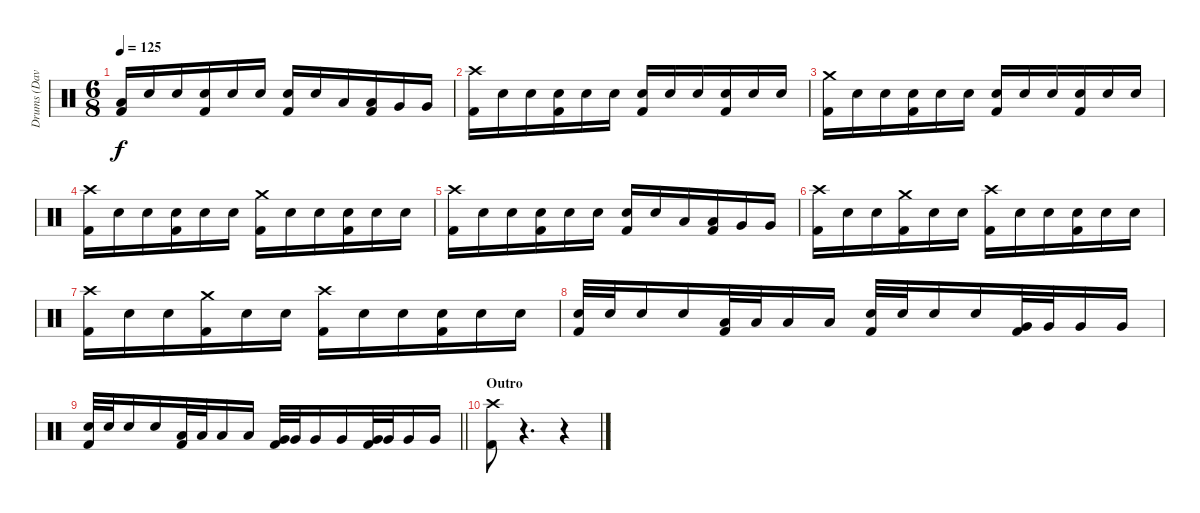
\track ("Drums (Dave Grohl)" "Drums (Dav") {instrument percussion}
\staff {score}
\articulation defaults
\ts (6 8)
\tempo 125
\clef neutral
\ks c
("Low Tom (hit)" "Kick (hit) 2").16{dy f} "Electric Snare (hit)".16 "Electric Snare (hit)".16 ("Electric Snare (hit)" "Kick (hit) 2").16 "Electric Snare (hit)".16 "Electric Snare (hit)".16 ("Electric Snare (hit)" "Kick (hit) 2").16 "Electric Snare (hit)".16 "Low Tom (hit)".16 ("Low Tom (hit)" "Kick (hit) 2").16 "Very Low Tom (hit)".16 "Very Low Tom (hit)".16 |
("Crash high (hit)" "Kick (hit) 2").16 "Electric Snare (hit)".16 "Electric Snare (hit)".16 ("Electric Snare (hit)" "Kick (hit) 2").16 "Electric Snare (hit)".16 "Electric Snare (hit)".16 ("Electric Snare (hit)" "Kick (hit) 2").16 "Electric Snare (hit)".16 "Electric Snare (hit)".16 ("Electric Snare (hit)" "Kick (hit) 2").16 "Electric Snare (hit)".16 "Electric Snare (hit)".16 |
("Crash medium (hit)" "Kick (hit) 2").16 "Electric Snare (hit)".16 "Electric Snare (hit)".16 ("Electric Snare (hit)" "Kick (hit) 2").16 "Electric Snare (hit)".16 "Electric Snare (hit)".16 ("Electric Snare (hit)" "Kick (hit) 2").16 "Electric Snare (hit)".16 "Electric Snare (hit)".16 ("Electric Snare (hit)" "Kick (hit) 2").16 "Electric Snare (hit)".16 "Electric Snare (hit)".16 |
("Crash high (hit)" "Kick (hit) 2").16 "Electric Snare (hit)".16 "Electric Snare (hit)".16 ("Electric Snare (hit)" "Kick (hit) 2").16 "Electric Snare (hit)".16 "Electric Snare (hit)".16 ("Crash medium (hit)" "Kick (hit) 2").16 "Electric Snare (hit)".16 "Electric Snare (hit)".16 ("Electric Snare (hit)" "Kick (hit) 2").16 "Electric Snare (hit)".16 "Electric Snare (hit)".16 |
("Crash high (hit)" "Kick (hit) 2").16 "Electric Snare (hit)".16 "Electric Snare (hit)".16 ("Electric Snare (hit)" "Kick (hit) 2").16 "Electric Snare (hit)".16 "Electric Snare (hit)".16 ("Electric Snare (hit)" "Kick (hit) 2").16 "Electric Snare (hit)".16 "Low Tom (hit)".16 ("Low Tom (hit)" "Kick (hit) 2").16 "Very Low Tom (hit)".16 "Very Low Tom (hit)".16 |
("Crash high (hit)" "Kick (hit) 2").16 "Electric Snare (hit)".16 "Electric Snare (hit)".16 ("Crash medium (hit)" "Kick (hit) 2").16 "Electric Snare (hit)".16 "Electric Snare (hit)".16 ("Crash high (hit)" "Kick (hit) 2").16 "Electric Snare (hit)".16 "Electric Snare (hit)".16 ("Electric Snare (hit)" "Kick (hit) 2").16 "Electric Snare (hit)".16 "Electric Snare (hit)".16 |
("Crash high (hit)" "Kick (hit) 2").16 "Electric Snare (hit)".16 "Electric Snare (hit)".16 ("Crash medium (hit)" "Kick (hit) 2").16 "Electric Snare (hit)".16 "Electric Snare (hit)".16 ("Crash high (hit)" "Kick (hit) 2").16 "Electric Snare (hit)".16 "Electric Snare (hit)".16 ("Electric Snare (hit)" "Kick (hit) 2").16 "Electric Snare (hit)".16 "Electric Snare (hit)".16 |
("Electric Snare (hit)" "Kick (hit) 2").32 "Electric Snare (hit)".32 "Electric Snare (hit)".16 "Electric Snare (hit)".16 ("Low Tom (hit)" "Kick (hit) 2").32 "Low Tom (hit)".32 "Low Tom (hit)".16 "Low Tom (hit)".16 ("Electric Snare (hit)" "Kick (hit) 2").32 "Electric Snare (hit)".32 "Electric Snare (hit)".16 "Electric Snare (hit)".16 ("Very Low Tom (hit)" "Kick (hit) 2").32 "Very Low Tom (hit)".32 "Very Low Tom (hit)".16 "Very Low Tom (hit)".16 |
\barLineRight lightlight
("Electric Snare (hit)" "Kick (hit) 2").32 "Electric Snare (hit)".32 "Electric Snare (hit)".16 "Electric Snare (hit)".16 ("Low Tom (hit)" "Kick (hit) 2").32 "Low Tom (hit)".32 "Low Tom (hit)".16 "Low Tom (hit)".16 ("Very Low Tom (hit)" "Kick (hit) 2").32 "Very Low Tom (hit)".32 "Very Low Tom (hit)".16 "Very Low Tom (hit)".16 ("Very Low Tom (hit)" "Kick (hit) 2").32 "Very Low Tom (hit)".32 "Very Low Tom (hit)".16 "Very Low Tom (hit)".16 |
\section ("" "Outro")
("Crash high (hit)" "Kick (hit) 2").8 r.4{d} r.4
